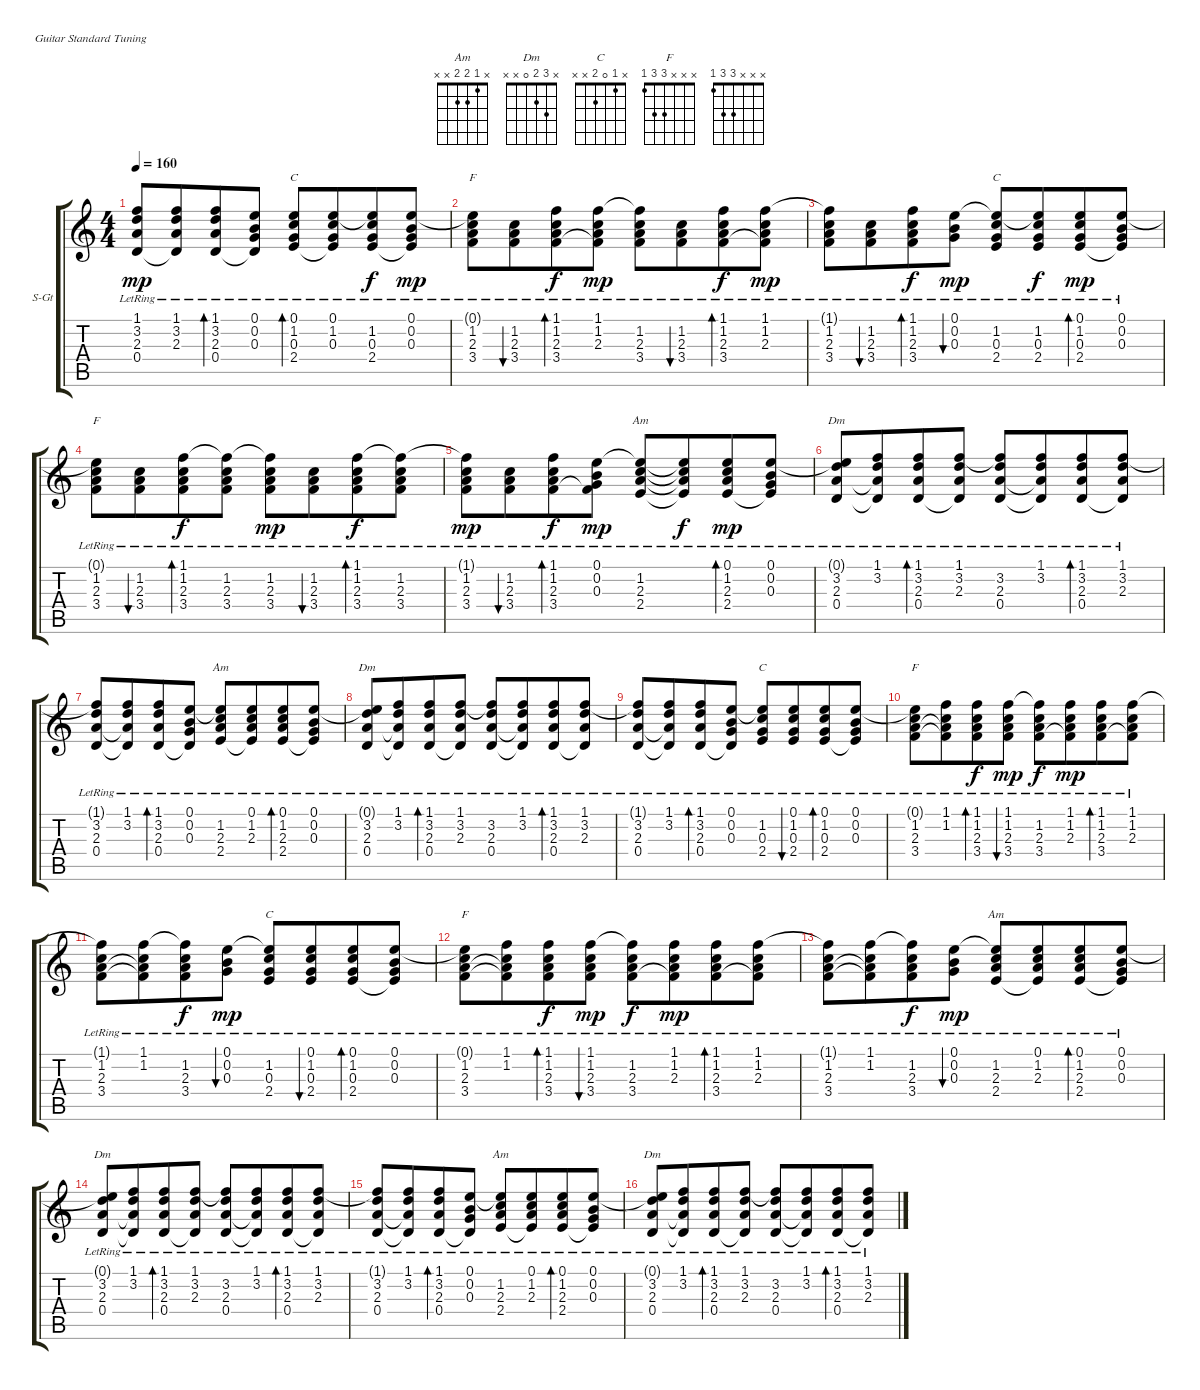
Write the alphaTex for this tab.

\bracketExtendMode groupsimilarinstruments
\firstSystemTrackNameOrientation horizontal
\otherSystemsTrackNameOrientation horizontal
\track ("Гитара 1" "S-Gt") {instrument acousticguitarsteel}
\staff {score tabs}
\tuning (E4 B3 G3 D3 A2 E2)
\chord ("Am" x 1 2 2 x x)
\chord ("Dm" x 3 2 0 x x)
\chord ("C" x 1 0 2 x x)
\chord ("F" x x x 3 3 1)
\chord ("" x x x 3 3 1)
\ts (4 4)
\tempo 160
\clef g2
\ks c
(1.1{lr t} 3.2{lr} 2.3{lr} 0.4{lr}).8{dy mp} (1.1{lr} 3.2{lr} 2.3{lr} 0.4{lr t}).8{beam merge} (1.1{lr} 3.2{lr} 2.3{lr} 0.4{lr}).8{bd 60} (0.1{lr} 0.2{lr} 0.3{lr} 0.4{lr t}).8 (0.1 1.2{lr} 0.3{lr} 2.4{lr}).8{bd 60 ch "C"} (0.1{lr} 1.2{lr} 0.3{lr} 2.4{lr t}).8{beam merge} (0.1{lr t} 1.2{lr} 0.3{lr} 2.4{lr}).8{dy f} (0.1{lr} 0.2{lr} 0.3{lr} 2.4{lr t}).8{dy mp} |
(0.1{lr t} 1.2{lr} 2.3{lr} 3.4{lr}).8{ch "F"} (1.2{lr} 2.3 3.4).8{bu 60 beam merge} (1.1 1.2{lr} 2.3{lr} 3.4{lr}).8{bd 60 dy f} (1.1{lr} 1.2{lr} 2.3{lr} 3.4{lr t}).8{dy mp} (1.1{lr t} 1.2{lr} 2.3{lr} 3.4{lr}).8{ch ""} (1.2{lr} 2.3 3.4).8{bu 60 beam merge} (1.1 1.2{lr} 2.3{lr} 3.4{lr}).8{bd 60 dy f} (1.1{lr} 1.2{lr} 2.3{lr} 3.4{lr t}).8{dy mp} |
(1.1{lr t} 1.2{lr} 2.3{lr} 3.4{lr}).8{ch ""} (1.2{lr} 2.3 3.4).8{bu 60 beam merge} (1.1 1.2{lr} 2.3{lr} 3.4{lr}).8{bd 60 dy f} (0.1{lr} 0.2{lr} 0.3{lr}).8{bu 60 dy mp} (0.1{lr t} 1.2{lr} 0.3{lr} 2.4{lr}).8{ch "C"} (0.1{lr t} 1.2{lr} 0.3{lr} 2.4).8{dy f beam merge} (0.1 1.2{lr} 0.3{lr} 2.4{lr}).8{bd 60 dy mp} (0.1{lr} 0.2{lr} 0.3{lr} 2.4{lr t}).8 |
(0.1{lr t} 1.2{lr} 2.3{lr} 3.4{lr}).8{ch "F"} (1.2{lr} 2.3 3.4).8{bu 60 beam merge} (1.1 1.2{lr} 2.3{lr} 3.4{lr}).8{bd 60 dy f} (1.1{t} 1.2{lr} 2.3{lr} 3.4).8 (1.1{t} 1.2{lr} 2.3{lr} 3.4{lr}).8{ch "" dy mp} (1.2{lr} 2.3 3.4).8{bu 60 beam merge} (1.1 1.2{lr} 2.3{lr} 3.4{lr}).8{bd 60 dy f} (1.1{t} 1.2{lr} 2.3{lr} 3.4).8 |
(1.1{t} 1.2{lr} 2.3{lr} 3.4{lr}).8{ch "" dy mp} (1.2{lr} 2.3{lr} 3.4).8{bu 60 beam merge} (1.1 1.2{lr} 2.3{lr} 3.4{lr}).8{bd 60 dy f} (0.1{lr} 0.2{lr} 0.3{lr} 3.4{lr t}).8{dy mp} (0.1{lr t} 1.2{lr} 2.3{lr} 2.4{lr}).8{ch "Am"} (0.1{lr t} 1.2{lr t} 2.3{lr t} 2.4{lr t}).8{dy f beam merge} (0.1 1.2{lr} 2.3{lr} 2.4{lr}).8{bd 60 dy mp} (0.1{lr} 0.2{lr} 0.3{lr} 2.4{lr t}).8 |
(0.1{lr t} 3.2{lr} 2.3{lr} 0.4{lr}).8{ch "Dm"} (1.1{lr} 3.2{lr} 2.3{lr t} 0.4{lr t}).8{beam merge} (1.1{lr} 3.2{lr} 2.3{lr} 0.4{lr}).8{bd 60} (1.1{lr} 3.2{lr} 2.3{lr} 0.4{lr t}).8 (1.1{lr t} 3.2{lr} 2.3{lr} 0.4{lr}).8 (1.1{lr} 3.2{lr} 2.3{lr t} 0.4{lr t}).8{beam merge} (1.1{lr} 3.2{lr} 2.3{lr} 0.4{lr}).8{bd 60} (1.1{lr} 3.2{lr} 2.3{lr} 0.4{lr t}).8 |
(1.1{lr t} 3.2{lr} 2.3{lr} 0.4{lr}).8 (1.1{lr} 3.2{lr} 2.3{lr t} 0.4{lr t}).8{beam merge} (1.1{lr} 3.2{lr} 2.3{lr} 0.4{lr}).8{bd 60} (0.1{lr} 0.2{lr} 0.3{lr} 0.4{lr t}).8 (0.1{lr t} 1.2{lr} 2.3{lr} 2.4{lr}).8{ch "Am"} (0.1{lr} 1.2{lr} 2.3{lr} 2.4{lr t}).8{beam merge} (0.1{lr} 1.2{lr} 2.3{lr} 2.4{lr}).8{bd 60} (0.1{lr} 0.2{lr} 0.3{lr} 2.4{lr t}).8 |
(0.1{lr t} 3.2{lr} 2.3{lr} 0.4{lr}).8{ch "Dm"} (1.1{lr} 3.2{lr} 2.3{lr t} 0.4{lr t}).8{beam merge} (1.1{lr} 3.2{lr} 2.3{lr} 0.4{lr}).8{bd 60} (1.1{lr} 3.2{lr} 2.3{lr} 0.4{lr t}).8 (1.1{lr t} 3.2{lr} 2.3{lr} 0.4{lr}).8 (1.1{lr} 3.2{lr} 2.3{lr t} 0.4{lr t}).8{beam merge} (1.1{lr} 3.2{lr} 2.3{lr} 0.4{lr}).8{bd 60} (1.1{lr} 3.2{lr} 2.3{lr} 0.4{lr t}).8 |
(1.1{lr t} 3.2{lr} 2.3{lr} 0.4{lr}).8 (1.1{lr} 3.2{lr} 2.3{lr t} 0.4{lr t}).8{beam merge} (1.1{lr} 3.2{lr} 2.3{lr} 0.4{lr}).8{bd 60} (0.1{lr} 0.2{lr} 0.3{lr} 0.4{lr t}).8 (0.1{lr t} 1.2{lr} 0.3{lr} 2.4{lr}).8{ch "C"} (0.1{lr} 1.2{lr} 0.3{lr} 2.4{lr}).8{bu 60 beam merge} (0.1{lr} 1.2{lr} 0.3{lr} 2.4{lr}).8{bd 60} (0.1{lr} 0.2{lr} 0.3{lr} 2.4{lr t}).8 |
(0.1{lr t} 1.2{lr} 2.3{lr} 3.4{lr}).8{ch "F"} (1.1{lr} 1.2{lr} 2.3{lr t} 3.4{lr t}).8{beam merge} (1.1 1.2{lr} 2.3{lr} 3.4{lr}).8{bd 60 dy f} (1.1{lr} 1.2{lr} 2.3{lr} 3.4).8{bu 60 dy mp} (1.1{lr t} 1.2{lr} 2.3{lr} 3.4).8{dy f} (1.1{lr} 1.2{lr} 2.3{lr} 3.4{t}).8{dy mp beam merge} (1.1{lr} 1.2{lr} 2.3{lr} 3.4{lr}).8{bd 60} (1.1{lr} 1.2{lr} 2.3{lr} 3.4{lr t}).8 |
(1.1{lr t} 1.2{lr} 2.3{lr} 3.4{lr}).8{ch ""} (1.1{lr} 1.2{lr} 2.3{lr t} 3.4{lr t}).8{beam merge} (1.1{lr t} 1.2{lr} 2.3{lr} 3.4{lr}).8{dy f} (0.1{lr} 0.2{lr} 0.3{lr}).8{bu 60 dy mp} (0.1{lr t} 1.2{lr} 0.3{lr} 2.4{lr}).8{ch "C"} (0.1{lr} 1.2{lr} 0.3{lr} 2.4).8{bu 60 beam merge} (0.1 1.2{lr} 0.3{lr} 2.4{lr}).8{bd 60} (0.1{lr} 0.2{lr} 0.3{lr} 2.4{lr t}).8 |
(0.1{lr t} 1.2{lr} 2.3{lr} 3.4{lr}).8{ch "F"} (1.1{lr} 1.2{lr} 2.3{lr t} 3.4{lr t}).8{beam merge} (1.1 1.2{lr} 2.3{lr} 3.4{lr}).8{bd 60 dy f} (1.1{lr} 1.2{lr} 2.3{lr} 3.4).8{bu 60 dy mp} (1.1{lr t} 1.2{lr} 2.3{lr} 3.4).8{dy f} (1.1{lr} 1.2{lr} 2.3{lr} 3.4{t}).8{dy mp beam merge} (1.1{lr} 1.2{lr} 2.3{lr} 3.4{lr}).8{bd 60} (1.1{lr} 1.2{lr} 2.3{lr} 3.4{lr t}).8 |
(1.1{lr t} 1.2{lr} 2.3{lr} 3.4{lr}).8{ch ""} (1.1{lr} 1.2{lr} 2.3{lr t} 3.4{lr t}).8{beam merge} (1.1{lr t} 1.2{lr} 2.3{lr} 3.4{lr}).8{dy f} (0.1{lr} 0.2{lr} 0.3{lr}).8{bu 60 dy mp} (0.1{lr t} 1.2{lr} 2.3{lr} 2.4{lr}).8{ch "Am"} (0.1{lr} 1.2{lr} 2.3{lr} 2.4{lr t}).8{beam merge} (0.1 1.2{lr} 2.3{lr} 2.4{lr}).8{bd 60} (0.1{lr} 0.2{lr} 0.3{lr} 2.4{lr t}).8 |
(0.1{lr t} 3.2{lr} 2.3{lr} 0.4{lr}).8{ch "Dm"} (1.1{lr} 3.2{lr} 2.3{lr t} 0.4{lr t}).8{beam merge} (1.1{lr} 3.2{lr} 2.3{lr} 0.4{lr}).8{bd 60} (1.1{lr} 3.2{lr} 2.3{lr} 0.4{lr t}).8 (1.1{lr t} 3.2{lr} 2.3{lr} 0.4{lr}).8 (1.1{lr} 3.2{lr} 2.3{lr t} 0.4{lr t}).8{beam merge} (1.1{lr} 3.2{lr} 2.3{lr} 0.4{lr}).8{bd 60} (1.1{lr} 3.2{lr} 2.3{lr} 0.4{lr t}).8 |
(1.1{lr t} 3.2{lr} 2.3{lr} 0.4{lr}).8 (1.1{lr} 3.2{lr} 2.3{lr t} 0.4{lr t}).8{beam merge} (1.1{lr} 3.2{lr} 2.3{lr} 0.4{lr}).8{bd 60} (0.1{lr} 0.2{lr} 0.3{lr} 0.4{lr t}).8 (0.1{lr t} 1.2{lr} 2.3{lr} 2.4{lr}).8{ch "Am"} (0.1{lr} 1.2{lr} 2.3{lr} 2.4{lr t}).8{beam merge} (0.1{lr} 1.2{lr} 2.3{lr} 2.4{lr}).8{bd 60} (0.1{lr} 0.2{lr} 0.3{lr} 2.4{lr t}).8 |
(0.1{lr t} 3.2{lr} 2.3{lr} 0.4{lr}).8{ch "Dm"} (1.1{lr} 3.2{lr} 2.3{lr t} 0.4{lr t}).8{beam merge} (1.1{lr} 3.2{lr} 2.3{lr} 0.4{lr}).8{bd 60} (1.1{lr} 3.2{lr} 2.3{lr} 0.4{lr t}).8 (1.1{lr t} 3.2{lr} 2.3{lr} 0.4{lr}).8 (1.1{lr} 3.2{lr} 2.3{lr t} 0.4{lr t}).8{beam merge} (1.1{lr} 3.2{lr} 2.3{lr} 0.4{lr}).8{bd 60} (1.1{lr} 3.2{lr} 2.3{lr} 0.4{lr t}).8
